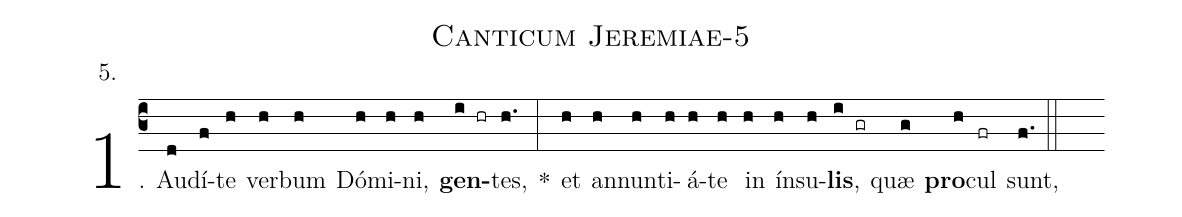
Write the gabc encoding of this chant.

name: Canticum Jeremiae-5;
annotation: 5.;
%%
(c3)1. Au(d)dí(f)te(h) ver(h)bum(h) Dó(h)mi(h)ni,(h) <b>gen</b>(i hr)tes,(h.) *(:) et(h) an(h)nun(h)ti(h)á(h)te(h) in(h) ín(h)su(h)<b>lis</b>,(i gr) quæ(g) <b>pro</b>(h)cul(fr) sunt,(f.) (::)
